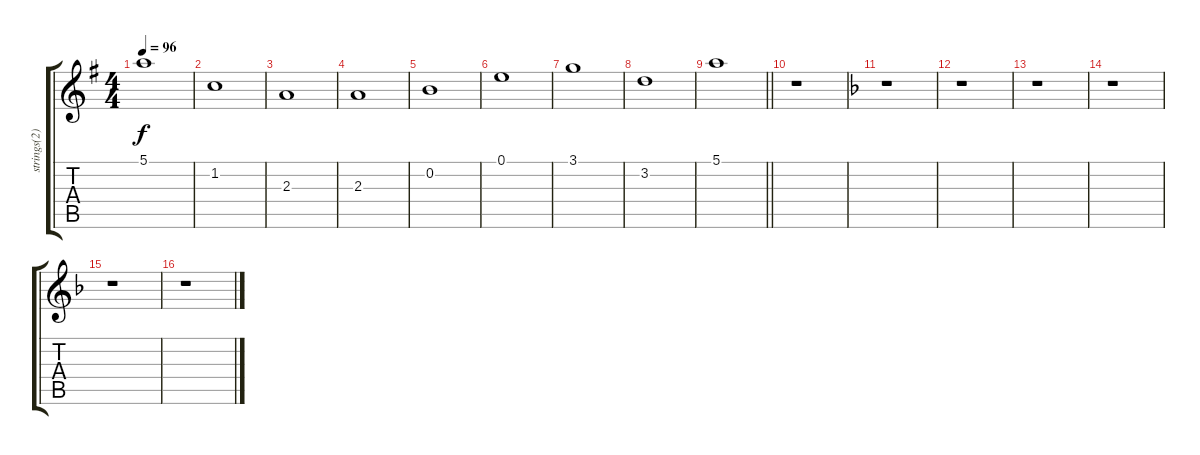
\track ("strings(2)" "strings(2)") {instrument contrabass}
\staff {score tabs}
\tuning (E4 B3 G3 D3 A2 E2) {hide}
\ts (4 4)
\tempo 96
\clef g2
\ks g
5.1.1{dy f} |
1.2.1 |
2.3.1 |
2.3.1 |
0.2.1 |
0.1.1 |
3.1.1 |
3.2.1 |
\barLineRight lightlight
5.1.1 |
r.1 |
\ks f
r.1 |
r.1 |
r.1 |
r.1 |
r.1 |
r.1
